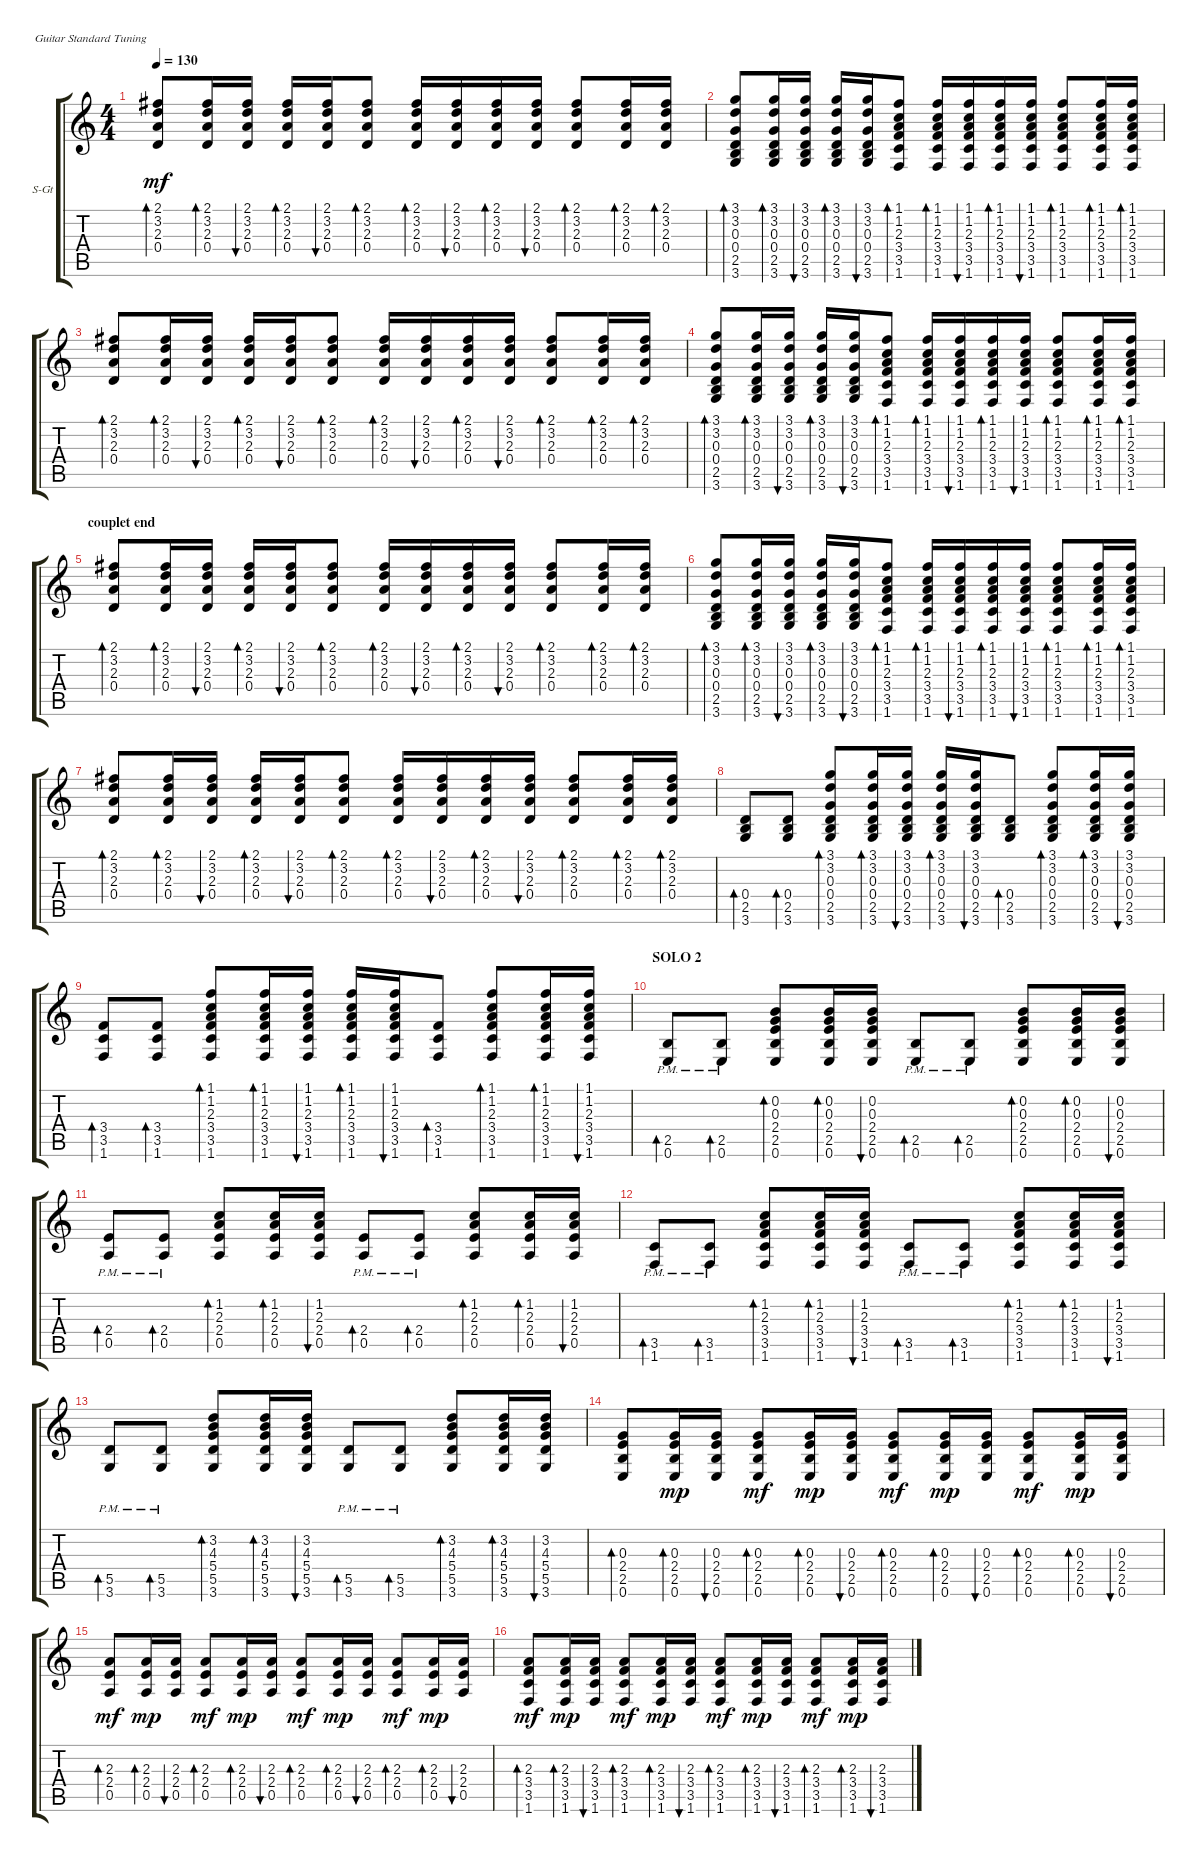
\defaultSystemsLayout 4
\bracketExtendMode groupsimilarinstruments
\firstSystemTrackNameOrientation horizontal
\otherSystemsTrackNameOrientation horizontal
\track ("Steel Guitar" "S-Gt") {instrument acousticguitarsteel}
\staff {score tabs}
\tuning (E4 B3 G3 D3 A2 E2)
\ts (4 4)
\tempo 130
\clef g2
\ks aminor
(2.1 3.2 2.3 0.4).8{bd 30 dy mf} (2.1 3.2 2.3 0.4).16{bd 30} (2.1 3.2 2.3 0.4).16{bu 30} (2.1 3.2 2.3 0.4).16{bd 30} (2.1 3.2 2.3 0.4).16{bu 30} (2.1 3.2 2.3 0.4).8{bd 30} (2.1 3.2 2.3 0.4).16{bd 30} (2.1 3.2 2.3 0.4).16{bu 30} (2.1 3.2 2.3 0.4).16{bd 30} (2.1 3.2 2.3 0.4).16{bu 30} (2.1 3.2 2.3 0.4).8{bd 30} (2.1 3.2 2.3 0.4).16{bd 30} (2.1 3.2 2.3 0.4).16{bd 30} |
(3.1 3.2 0.3 0.4 3.6 2.5).8{bd 30} (3.1 3.2 0.3 0.4 3.6 2.5).16{bd 30} (3.1 3.2 0.3 0.4 3.6 2.5).16{bu 30} (3.1 3.2 0.3 0.4 3.6 2.5).16{bd 30} (3.1 3.2 0.3 0.4 3.6 2.5).16{bu 30} (1.1 1.2 2.3 3.4 1.6 3.5).8{bd 30} (1.1 1.2 2.3 3.4 1.6 3.5).16{bd 30} (1.1 1.2 2.3 3.4 1.6 3.5).16{bu 30} (1.1 1.2 2.3 3.4 1.6 3.5).16{bd 30} (1.1 1.2 2.3 3.4 1.6 3.5).16{bu 30} (1.1 1.2 2.3 3.4 1.6 3.5).8{bd 30} (1.1 1.2 2.3 3.4 1.6 3.5).16{bd 30} (1.1 1.2 2.3 3.4 1.6 3.5).16{bd 30} |
(2.1 3.2 2.3 0.4).8{bd 30} (2.1 3.2 2.3 0.4).16{bd 30} (2.1 3.2 2.3 0.4).16{bu 30} (2.1 3.2 2.3 0.4).16{bd 30} (2.1 3.2 2.3 0.4).16{bu 30} (2.1 3.2 2.3 0.4).8{bd 30} (2.1 3.2 2.3 0.4).16{bd 30} (2.1 3.2 2.3 0.4).16{bu 30} (2.1 3.2 2.3 0.4).16{bd 30} (2.1 3.2 2.3 0.4).16{bu 30} (2.1 3.2 2.3 0.4).8{bd 30} (2.1 3.2 2.3 0.4).16{bd 30} (2.1 3.2 2.3 0.4).16{bd 30} |
(3.1 3.2 0.3 0.4 3.6 2.5).8{bd 30} (3.1 3.2 0.3 0.4 3.6 2.5).16{bd 30} (3.1 3.2 0.3 0.4 3.6 2.5).16{bu 30} (3.1 3.2 0.3 0.4 3.6 2.5).16{bd 30} (3.1 3.2 0.3 0.4 3.6 2.5).16{bu 30} (1.1 1.2 2.3 3.4 1.6 3.5).8{bd 30} (1.1 1.2 2.3 3.4 1.6 3.5).16{bd 30} (1.1 1.2 2.3 3.4 1.6 3.5).16{bu 30} (1.1 1.2 2.3 3.4 1.6 3.5).16{bd 30} (1.1 1.2 2.3 3.4 1.6 3.5).16{bu 30} (1.1 1.2 2.3 3.4 1.6 3.5).8{bd 30} (1.1 1.2 2.3 3.4 1.6 3.5).16{bd 30} (1.1 1.2 2.3 3.4 1.6 3.5).16{bd 30} |
\section ("" "couplet end")
(2.1 3.2 2.3 0.4).8{bd 30} (2.1 3.2 2.3 0.4).16{bd 30} (2.1 3.2 2.3 0.4).16{bu 30} (2.1 3.2 2.3 0.4).16{bd 30} (2.1 3.2 2.3 0.4).16{bu 30} (2.1 3.2 2.3 0.4).8{bd 30} (2.1 3.2 2.3 0.4).16{bd 30} (2.1 3.2 2.3 0.4).16{bu 30} (2.1 3.2 2.3 0.4).16{bd 30} (2.1 3.2 2.3 0.4).16{bu 30} (2.1 3.2 2.3 0.4).8{bd 30} (2.1 3.2 2.3 0.4).16{bd 30} (2.1 3.2 2.3 0.4).16{bd 30} |
(3.1 3.2 0.3 0.4 3.6 2.5).8{bd 30} (3.1 3.2 0.3 0.4 3.6 2.5).16{bd 30} (3.1 3.2 0.3 0.4 3.6 2.5).16{bu 30} (3.1 3.2 0.3 0.4 3.6 2.5).16{bd 30} (3.1 3.2 0.3 0.4 3.6 2.5).16{bu 30} (1.1 1.2 2.3 3.4 1.6 3.5).8{bd 30} (1.1 1.2 2.3 3.4 1.6 3.5).16{bd 30} (1.1 1.2 2.3 3.4 1.6 3.5).16{bu 30} (1.1 1.2 2.3 3.4 1.6 3.5).16{bd 30} (1.1 1.2 2.3 3.4 1.6 3.5).16{bu 30} (1.1 1.2 2.3 3.4 1.6 3.5).8{bd 30} (1.1 1.2 2.3 3.4 1.6 3.5).16{bd 30} (1.1 1.2 2.3 3.4 1.6 3.5).16{bd 30} |
(2.1 3.2 2.3 0.4).8{bd 30} (2.1 3.2 2.3 0.4).16{bd 30} (2.1 3.2 2.3 0.4).16{bu 30} (2.1 3.2 2.3 0.4).16{bd 30} (2.1 3.2 2.3 0.4).16{bu 30} (2.1 3.2 2.3 0.4).8{bd 30} (2.1 3.2 2.3 0.4).16{bd 30} (2.1 3.2 2.3 0.4).16{bu 30} (2.1 3.2 2.3 0.4).16{bd 30} (2.1 3.2 2.3 0.4).16{bu 30} (2.1 3.2 2.3 0.4).8{bd 30} (2.1 3.2 2.3 0.4).16{bd 30} (2.1 3.2 2.3 0.4).16{bd 30} |
(3.6 2.5 0.4).8{bd 30} (2.5 3.6 0.4).8{bd 30} (3.6 2.5 0.4 0.3 3.2 3.1).8{bd 30} (3.6 2.5 0.4 0.3 3.2 3.1).16{bd 30} (3.6 2.5 0.4 0.3 3.2 3.1).16{bu 30} (3.6 2.5 0.4 0.3 3.2 3.1).16{bd 30} (3.6 2.5 0.4 0.3 3.2 3.1).16{bu 30} (2.5 3.6 0.4).8{bd 30} (3.6 2.5 0.4 0.3 3.2 3.1).8{bd 30} (3.6 2.5 0.4 0.3 3.2 3.1).16{bd 30} (3.6 2.5 0.4 0.3 3.2 3.1).16{bu 30} |
(1.6 3.5 3.4).8{bd 30} (3.5 1.6 3.4).8{bd 30} (1.6 3.5 3.4 2.3 1.2 1.1).8{bd 30} (1.6 3.5 3.4 2.3 1.2 1.1).16{bd 30} (1.6 3.5 3.4 2.3 1.2 1.1).16{bu 30} (1.6 3.5 3.4 2.3 1.2 1.1).16{bd 30} (1.6 3.5 3.4 2.3 1.2 1.1).16{bu 30} (3.5 1.6 3.4).8{bd 30} (1.6 3.5 3.4 2.3 1.2 1.1).8{bd 30} (1.6 3.5 3.4 2.3 1.2 1.1).16{bd 30} (1.6 3.5 3.4 2.3 1.2 1.1).16{bu 30} |
\section ("" "SOLO 2")
(0.6{pm} 2.5{pm}).8{bd 30} (0.6{pm} 2.5{pm}).8{bd 30} (0.6 2.5 2.4 0.3 0.2).8{bd 30} (0.6 2.5 2.4 0.3 0.2).16{bd 30} (0.6 2.5 2.4 0.3 0.2).16{bu 30} (0.6{pm} 2.5{pm}).8{bd 30} (0.6{pm} 2.5{pm}).8{bd 30} (0.6 2.5 2.4 0.3 0.2).8{bd 30} (0.6 2.5 2.4 0.3 0.2).16{bd 30} (0.6 2.5 2.4 0.3 0.2).16{bu 30} |
(0.5{pm} 2.4).8{bd 30} (0.5{pm} 2.4).8{bd 30} (0.5 2.4 2.3 1.2).8{bd 30} (0.5 2.4 2.3 1.2).16{bd 30} (0.5 2.4 2.3 1.2).16{bu 30} (0.5{pm} 2.4).8{bd 30} (0.5{pm} 2.4).8{bd 30} (0.5 2.4 2.3 1.2).8{bd 30} (0.5 2.4 2.3 1.2).16{bd 30} (0.5 2.4 2.3 1.2).16{bu 30} |
(1.6{pm} 3.5{pm}).8{bd 30} (1.6{pm} 3.5{pm}).8{bd 30} (1.6 3.5 3.4 2.3 1.2).8{bd 30} (1.6 3.5 3.4 2.3 1.2).16{bd 30} (1.6 3.5 3.4 2.3 1.2).16{bu 30} (1.6{pm} 3.5{pm}).8{bd 30} (1.6{pm} 3.5{pm}).8{bd 30} (1.6 3.5 3.4 2.3 1.2).8{bd 30} (1.6 3.5 3.4 2.3 1.2).16{bd 30} (1.6 3.5 3.4 2.3 1.2).16{bu 30} |
(3.6{pm} 5.5{pm}).8{bd 30} (3.6{pm} 5.5{pm}).8{bd 30} (3.6 5.5 5.4 4.3 3.2).8{bd 30} (3.6 5.5 5.4 4.3 3.2).16{bd 30} (3.6 5.5 5.4 4.3 3.2).16{bu 30} (3.6{pm} 5.5{pm}).8{bd 30} (3.6{pm} 5.5{pm}).8{bd 30} (3.6 5.5 5.4 4.3 3.2).8{bd 30} (3.6 5.5 5.4 4.3 3.2).16{bd 30} (3.6 5.5 5.4 4.3 3.2).16{bu 30} |
(0.6 2.4 0.3 2.5).8{bd 30} (0.6 2.4 0.3 2.5).16{bd 30 dy mp} (0.6 2.4 0.3 2.5).16{bu 30} (0.6 2.4 0.3 2.5).8{bd 30 dy mf} (0.6 2.4 0.3 2.5).16{bd 30 dy mp} (0.6 2.4 0.3 2.5).16{bu 30} (0.6 2.4 0.3 2.5).8{bd 30 dy mf} (0.6 2.4 0.3 2.5).16{bd 30 dy mp} (0.6 2.4 0.3 2.5).16{bu 30} (0.6 2.4 0.3 2.5).8{bd 30 dy mf} (0.6 2.4 0.3 2.5).16{bd 30 dy mp} (0.6 2.4 0.3 2.5).16{bu 30} |
(2.4 2.3 0.5).8{bd 30 dy mf} (2.4 2.3 0.5).16{bd 30 dy mp} (2.4 2.3 0.5).16{bu 30} (2.4 2.3 0.5).8{bd 30 dy mf} (2.4 2.3 0.5).16{bd 30 dy mp} (2.4 2.3 0.5).16{bu 30} (2.4 2.3 0.5).8{bd 30 dy mf} (2.4 2.3 0.5).16{bd 30 dy mp} (2.4 2.3 0.5).16{bu 30} (2.4 2.3 0.5).8{bd 30 dy mf} (2.4 2.3 0.5).16{bd 30 dy mp} (2.4 2.3 0.5).16{bu 30} |
(1.6 3.4 2.3 3.5).8{bd 30 dy mf} (1.6 3.4 2.3 3.5).16{bd 30 dy mp} (1.6 3.4 2.3 3.5).16{bu 30} (1.6 3.4 2.3 3.5).8{bd 30 dy mf} (1.6 3.4 2.3 3.5).16{bd 30 dy mp} (1.6 3.4 2.3 3.5).16{bu 30} (1.6 3.4 2.3 3.5).8{bd 30 dy mf} (1.6 3.4 2.3 3.5).16{bd 30 dy mp} (1.6 3.4 2.3 3.5).16{bu 30} (1.6 3.4 2.3 3.5).8{bd 30 dy mf} (1.6 3.4 2.3 3.5).16{bd 30 dy mp} (1.6 3.4 2.3 3.5).16{bu 30}
